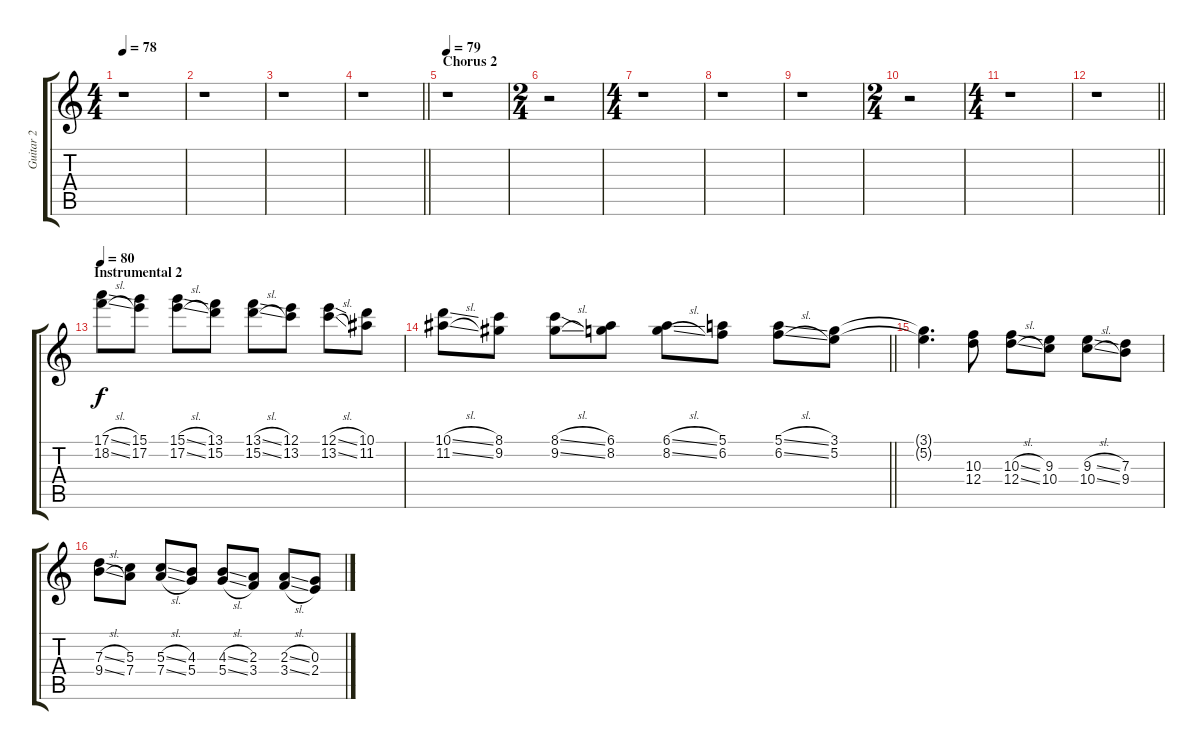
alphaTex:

\track ("Guitar 2" "Guitar 2") {instrument electricguitarclean}
\staff {score tabs}
\tuning (E4 B3 G3 D3 A2 E2) {hide}
\ts (4 4)
\tempo 78
\clef g2
\ks c
r.1{dy f} |
r.1 |
r.1 |
\barLineRight lightlight
r.1 |
\section ("" "Chorus 2")
\tempo 79
r.1 |
\ts (2 4)
r.2 |
\ts (4 4)
r.1 |
r.1 |
r.1 |
\ts (2 4)
r.2 |
\ts (4 4)
r.1 |
\barLineRight lightlight
r.1 |
\section ("" "Instrumental 2")
\tempo 80
(17.1{sl} 18.2{sl}).8 (15.1 17.2).8 (15.1{sl} 17.2{sl}).8 (13.1 15.2).8 (13.1{sl} 15.2{sl}).8 (12.1 13.2).8 (12.1{sl} 13.2{sl}).8 (10.1 11.2).8 |
\barLineRight lightlight
(10.1{sl} 11.2{sl}).8 (8.1 9.2).8 (8.1{sl} 9.2{sl}).8 (6.1 8.2).8 (6.1{sl} 8.2{sl}).8 (5.1 6.2).8 (5.1{sl} 6.2{sl}).8 (3.1 5.2).8 |
(3.1{t} 5.2{t}).4{d} (10.3 12.4).8 (10.3{sl} 12.4{sl}).8 (9.3 10.4).8 (9.3{sl} 10.4{sl}).8 (7.3 9.4).8 |
(7.3{sl} 9.4{sl}).8 (5.3 7.4).8 (5.3{sl} 7.4{sl}).8 (4.3 5.4).8 (4.3{sl} 5.4{sl}).8 (2.3 3.4).8 (2.3{sl} 3.4{sl}).8 (0.3 2.4).8
